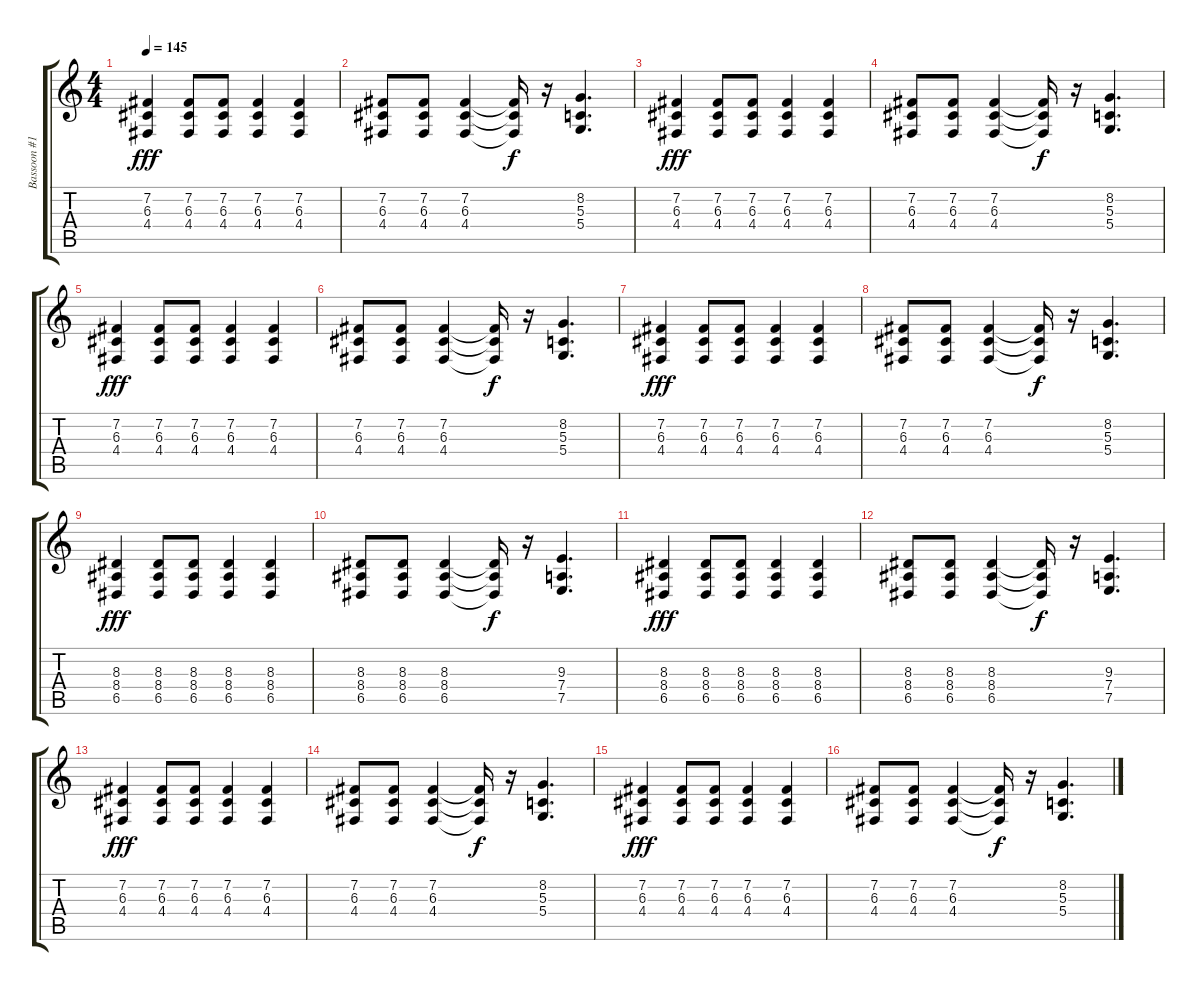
\track ("Bassoon #1" "Bassoon #1") {instrument bassoon}
\staff {score tabs}
\tuning (E4 B3 G3 D3 A2 D2) {hide}
\ts (4 4)
\tempo 145
\clef g2
\ks c
(7.2 6.3 4.4).4{dy fff} (7.2 6.3 4.4).8 (7.2 6.3 4.4).8 (7.2 6.3 4.4).4 (7.2 6.3 4.4).4 |
(7.2 6.3 4.4).8 (7.2 6.3 4.4).8 (7.2 6.3 4.4).4 (7.2{t} 6.3{t} 4.4{t}).16{dy f} r.16 (8.2 5.3 5.4).4{d} |
(7.2 6.3 4.4).4{dy fff} (7.2 6.3 4.4).8 (7.2 6.3 4.4).8 (7.2 6.3 4.4).4 (7.2 6.3 4.4).4 |
(7.2 6.3 4.4).8 (7.2 6.3 4.4).8 (7.2 6.3 4.4).4 (7.2{t} 6.3{t} 4.4{t}).16{dy f} r.16 (8.2 5.3 5.4).4{d} |
(7.2 6.3 4.4).4{dy fff} (7.2 6.3 4.4).8 (7.2 6.3 4.4).8 (7.2 6.3 4.4).4 (7.2 6.3 4.4).4 |
(7.2 6.3 4.4).8 (7.2 6.3 4.4).8 (7.2 6.3 4.4).4 (7.2{t} 6.3{t} 4.4{t}).16{dy f} r.16 (8.2 5.3 5.4).4{d} |
(7.2 6.3 4.4).4{dy fff} (7.2 6.3 4.4).8 (7.2 6.3 4.4).8 (7.2 6.3 4.4).4 (7.2 6.3 4.4).4 |
(7.2 6.3 4.4).8 (7.2 6.3 4.4).8 (7.2 6.3 4.4).4 (7.2{t} 6.3{t} 4.4{t}).16{dy f} r.16 (8.2 5.3 5.4).4{d} |
(8.3 8.4 6.5).4{dy fff} (8.3 8.4 6.5).8 (8.3 8.4 6.5).8 (8.3 8.4 6.5).4 (8.3 8.4 6.5).4 |
(8.3 8.4 6.5).8 (8.3 8.4 6.5).8 (8.3 8.4 6.5).4 (8.3{t} 8.4{t} 6.5{t}).16{dy f} r.16 (9.3 7.4 7.5).4{d} |
(8.3 8.4 6.5).4{dy fff} (8.3 8.4 6.5).8 (8.3 8.4 6.5).8 (8.3 8.4 6.5).4 (8.3 8.4 6.5).4 |
(8.3 8.4 6.5).8 (8.3 8.4 6.5).8 (8.3 8.4 6.5).4 (8.3{t} 8.4{t} 6.5{t}).16{dy f} r.16 (9.3 7.4 7.5).4{d} |
(7.2 6.3 4.4).4{dy fff} (7.2 6.3 4.4).8 (7.2 6.3 4.4).8 (7.2 6.3 4.4).4 (7.2 6.3 4.4).4 |
(7.2 6.3 4.4).8 (7.2 6.3 4.4).8 (7.2 6.3 4.4).4 (7.2{t} 6.3{t} 4.4{t}).16{dy f} r.16 (8.2 5.3 5.4).4{d} |
(7.2 6.3 4.4).4{dy fff} (7.2 6.3 4.4).8 (7.2 6.3 4.4).8 (7.2 6.3 4.4).4 (7.2 6.3 4.4).4 |
(7.2 6.3 4.4).8 (7.2 6.3 4.4).8 (7.2 6.3 4.4).4 (7.2{t} 6.3{t} 4.4{t}).16{dy f} r.16 (8.2 5.3 5.4).4{d}
